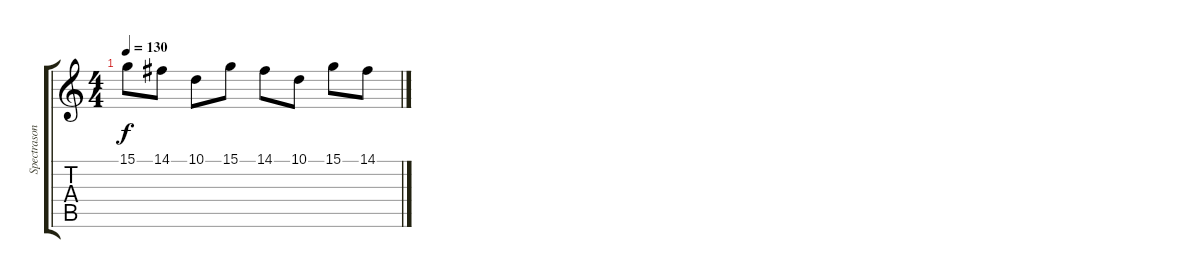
\track ("Spectrasonics Omnisphere" "Spectrason") {instrument lead2sawtooth}
\staff {score tabs}
\tuning (E4 B3 G3 D3 A2 E2) {hide}
\ts (4 4)
\tempo 130
\clef g2
\ks c
15.1.8{dy f} 14.1.8 10.1.8 15.1.8 14.1.8 10.1.8 15.1.8 14.1.8
